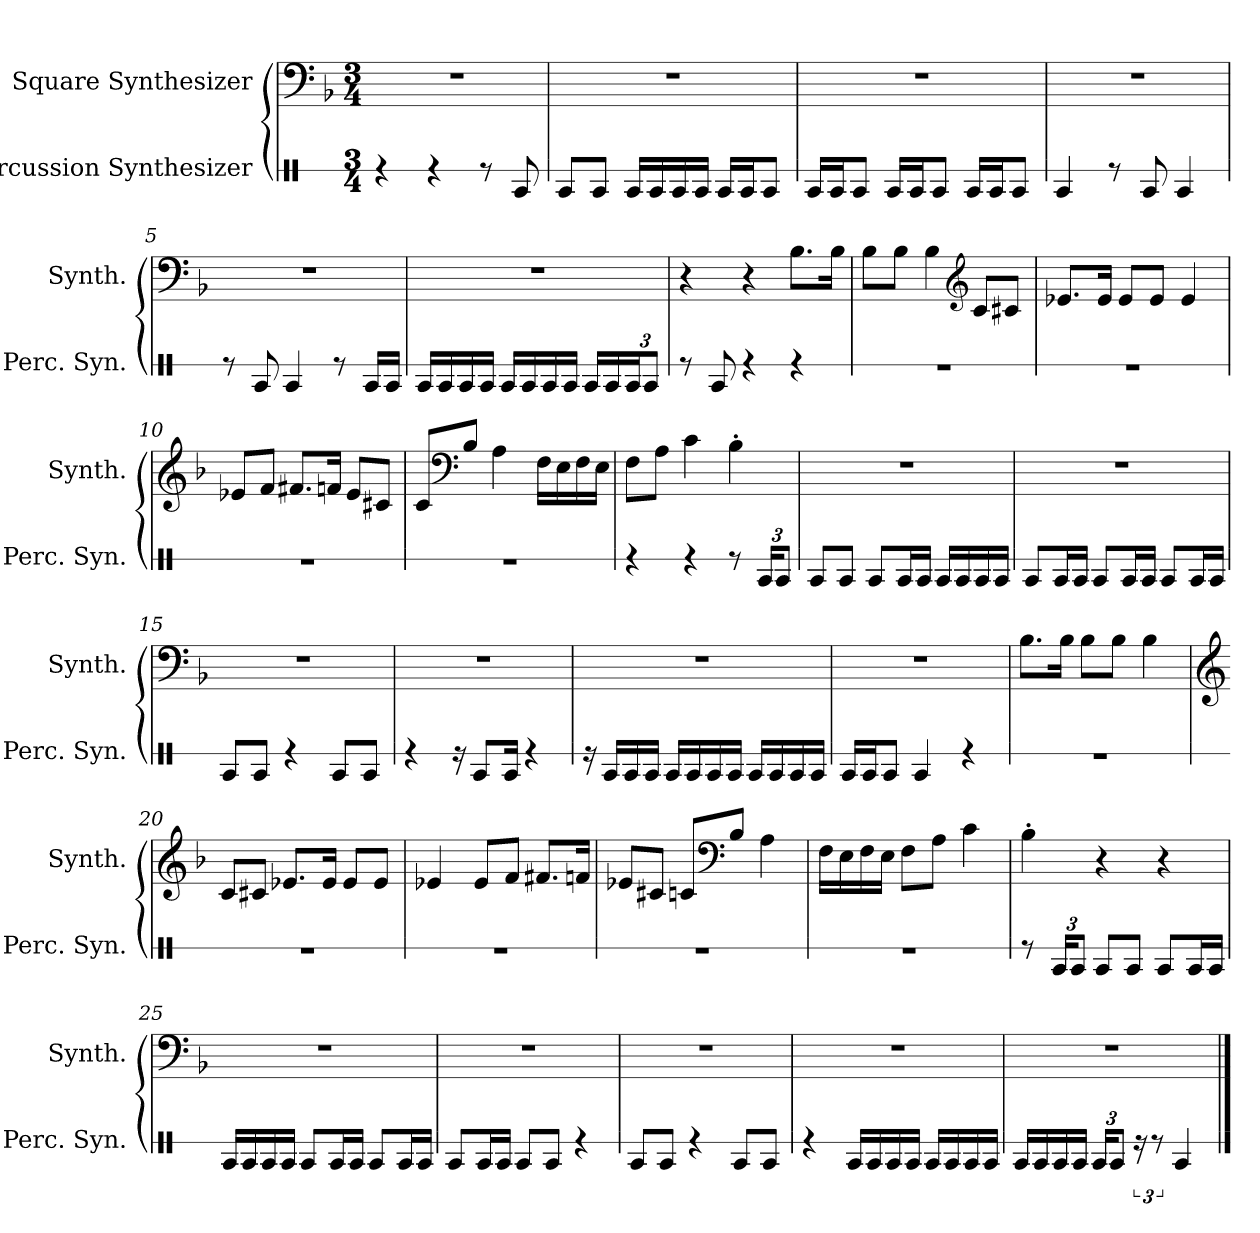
**kern	**kern
*part2	*part1
*staff2	*staff1
*I"Percussion Synthesizer	*I"Square Synthesizer
*I'Perc. Syn.	*I'Synth.
*stria1	*
*clefX	*clefF4
*k[]	*k[b-]
*M3/4	*M3/4
*MM119	*MM119
=1	=1
4r	2.r
4r	.
8r	.
8RA/	.
=2	=2
8RA/L	2.r
8RA/J	.
16RA/LL	.
16RA/	.
16RA/	.
16RA/JJ	.
16RA/LL	.
16RA/J	.
8RA/J	.
=3	=3
16RA/LL	2.r
16RA/J	.
8RA/J	.
16RA/LL	.
16RA/J	.
8RA/J	.
16RA/LL	.
16RA/J	.
8RA/J	.
=4	=4
4RA/	2.r
8r	.
8RA/	.
4RA/	.
!!LO:LB:g=z
=5	=5
8r	2.r
8RA/	.
4RA/	.
8r	.
16RA/LL	.
16RA/JJ	.
=6	=6
16RA/LL	2.r
16RA/	.
16RA/	.
16RA/JJ	.
16RA/LL	.
16RA/	.
16RA/	.
16RA/JJ	.
16RA/LL	.
16RA/	.
*Xbrackettup	*
24RA/J	.
12RA/J	.
=7	=7
8r	4r
8RA/	.
4r	4r
4r	8.B-\L
.	16B-\Jk
=8	=8
2.r	8B-\L
.	8B-\J
.	4B-\
*	*clefG2
.	8c/L
.	8c#X/J
!!LO:LB:g=z
=9	=9
2.r	8.e-X/L
.	16e-/Jk
.	8e-/L
.	8e-/J
.	4e-/
=10	=10
2.r	8e-X/L
.	8f/J
.	8.f#X/L
.	16fn/Jk
.	8e-/L
.	8c#X/J
=11	=11
2.r	8c/L
*	*clefF4
.	8B-/J
.	4A\
.	16F\LL
.	16E\
.	16F\
.	16E\JJ
=12	=12
4r	8F\L
.	8A\J
4r	4c\
8r	4B-'\
24RA/KL	.
12RA/J	.
!!LO:LB:g=z
=13	=13
8RA/L	2.r
8RA/J	.
8RA/L	.
16RA/L	.
16RA/JJ	.
16RA/LL	.
16RA/	.
16RA/	.
16RA/JJ	.
=14	=14
8RA/L	2.r
16RA/L	.
16RA/JJ	.
8RA/L	.
16RA/L	.
16RA/JJ	.
8RA/L	.
16RA/L	.
16RA/JJ	.
=15	=15
8RA/L	2.r
8RA/J	.
4r	.
8RA/L	.
8RA/J	.
=16	=16
4r	2.r
16r	.
8RA/L	.
16RA/Jk	.
4r	.
!!LO:LB:g=z
=17	=17
16r	2.r
16RA/LL	.
16RA/	.
16RA/JJ	.
16RA/LL	.
16RA/	.
16RA/	.
16RA/JJ	.
16RA/LL	.
16RA/	.
16RA/	.
16RA/JJ	.
=18	=18
16RA/LL	2.r
16RA/J	.
8RA/J	.
4RA/	.
4r	.
=19	=19
2.r	8.B-\L
.	16B-\Jk
.	8B-\L
.	8B-\J
.	4B-\
=20	=20
*	*clefG2
2.r	8c/L
.	8c#X/J
.	8.e-X/L
.	16e-/Jk
.	8e-/L
.	8e-/J
!!LO:LB:g=z
=21	=21
2.r	4e-X/
.	8e-/L
.	8f/J
.	8.f#X/L
.	16fn/Jk
=22	=22
2.r	8e-X/L
.	8c#X/J
.	8cn/L
*	*clefF4
.	8B-/J
.	4A\
=23	=23
2.r	16F\LL
.	16E\
.	16F\
.	16E\JJ
.	8F\L
.	8A\J
.	4c\
=24	=24
8r	4B-'\
24RA/KL	.
12RA/J	.
8RA/L	4r
8RA/J	.
8RA/L	4r
16RA/L	.
16RA/JJ	.
!!LO:LB:g=z
=25	=25
16RA/LL	2.r
16RA/	.
16RA/	.
16RA/JJ	.
8RA/L	.
16RA/L	.
16RA/JJ	.
8RA/L	.
16RA/L	.
16RA/JJ	.
=26	=26
8RA/L	2.r
16RA/L	.
16RA/JJ	.
8RA/L	.
8RA/J	.
4r	.
=27	=27
8RA/L	2.r
8RA/J	.
4r	.
8RA/L	.
8RA/J	.
=28	=28
4r	2.r
16RA/LL	.
16RA/	.
16RA/	.
16RA/JJ	.
16RA/LL	.
16RA/	.
16RA/	.
16RA/JJ	.
!!LO:PB:g=z
=29	=29
16RA/LL	2.r
16RA/	.
16RA/	.
16RA/JJ	.
*brackettup	*
24RA/KL	.
12RA/J	.
24r	.
12r	.
4RA/	.
==	==
*-	*-
